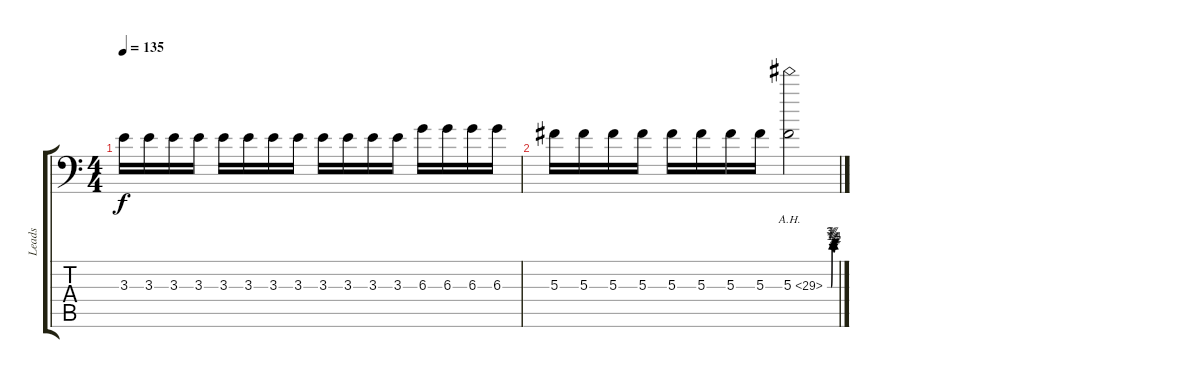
\track ("Leads" "Leads") {instrument distortionguitar}
\staff {score tabs}
\tuning (Bb3 F3 Db3 Ab2 Eb2 Ab1) {hide}
\ts (4 4)
\tempo 135
\clef f4
\ks c
3.3.16{dy f} 3.3.16 3.3.16 3.3.16 3.3.16 3.3.16 3.3.16 3.3.16 3.3.16 3.3.16 3.3.16 3.3.16 6.3.16 6.3.16 6.3.16 6.3.16 |
5.3.16 5.3.16 5.3.16 5.3.16 5.3.16 5.3.16 5.3.16 5.3.16 5.3{be (custom 0 0 30 0 35 3 40 1 45 3 50 1 55 3 60 2) ah 24}.2
